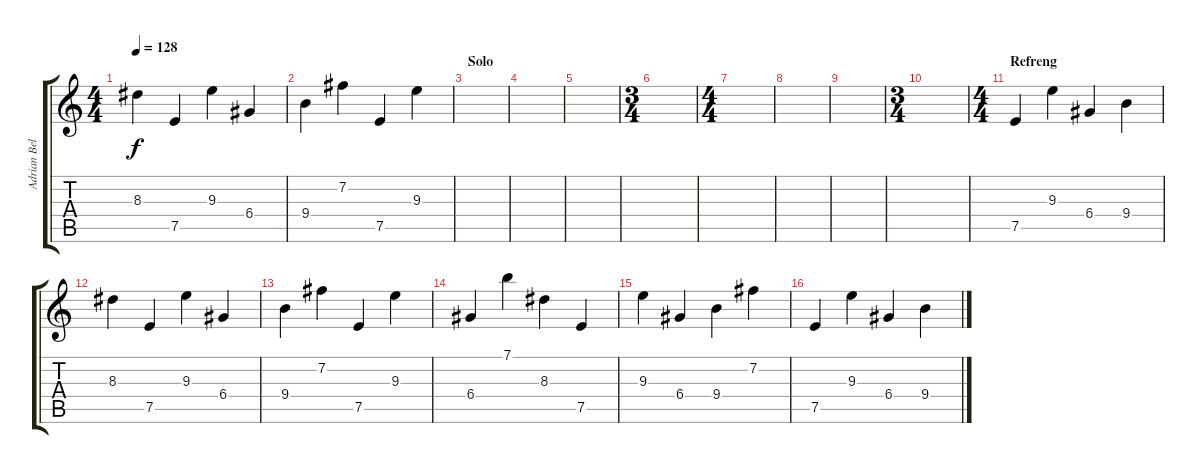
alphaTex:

\track ("Adrian Belew" "Adrian Bel") {instrument electricguitarclean}
\staff {score tabs}
\tuning (E4 B3 G3 D3 A2 E2) {hide}
\ts (4 4)
\tempo 128
\clef g2
\ks c
8.3.4{dy f} 7.5.4 9.3.4 6.4.4 |
9.4.4 7.2.4 7.5.4 9.3.4 |
\section ("" "Solo")
|
|
|
\ts (3 4)
|
\ts (4 4)
|
|
|
\ts (3 4)
|
\ts (4 4)
\section ("" "Refreng")
7.5.4 9.3.4 6.4.4 9.4.4 |
8.3.4 7.5.4 9.3.4 6.4.4 |
9.4.4 7.2.4 7.5.4 9.3.4 |
6.4.4 7.1.4 8.3.4 7.5.4 |
9.3.4 6.4.4 9.4.4 7.2.4 |
7.5.4 9.3.4 6.4.4 9.4.4
